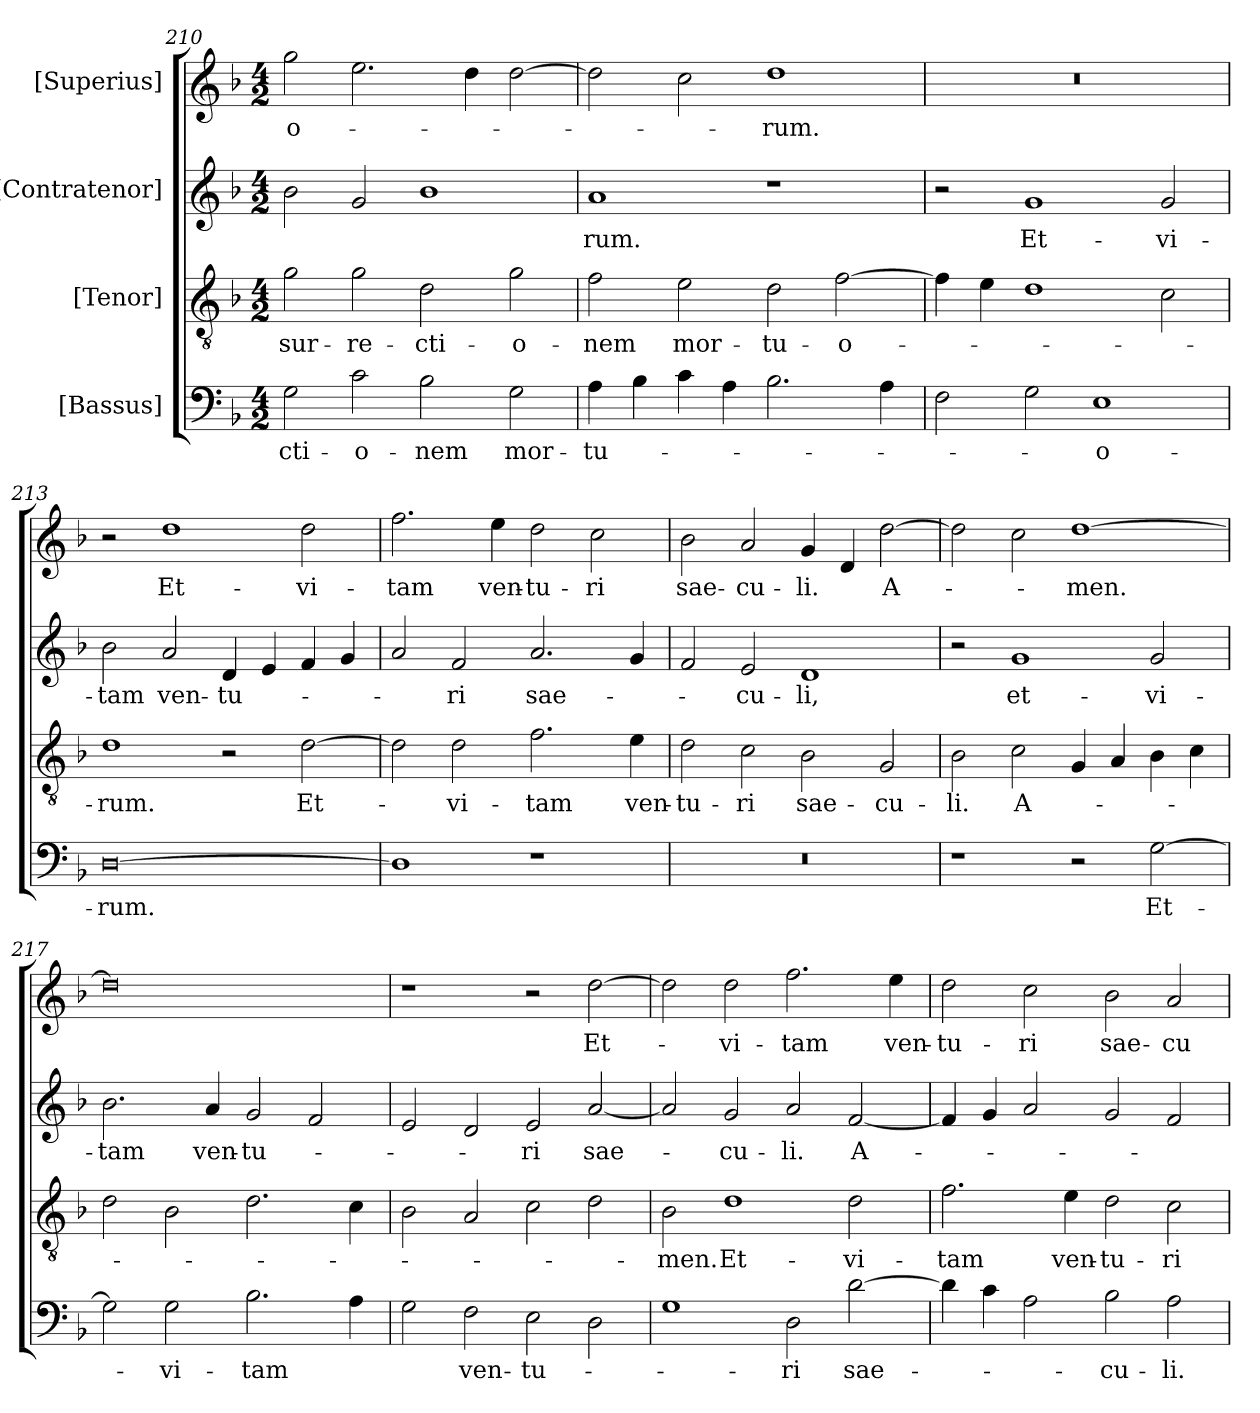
**kern	**text	**kern	**text	**kern	**text	**kern	**text
*part4	*part4	*part3	*part3	*part2	*part2	*part1	*part1
*staff4	*staff4	*staff3	*staff3	*staff2	*staff2	*staff1	*staff1
*I"[Bassus]	*	*I"[Tenor]	*	*I"[Contratenor]	*	*I"[Superius]	*
*clefF4	*	*clefGv2	*	*clefG2	*	*clefG2	*
*k[b-]	*	*k[b-]	*	*k[b-]	*	*k[b-]	*
*M4/2	*	*M4/2	*	*M4/2	*	*M4/2	*
=210	=210	=210	=210	=210	=210	=210	=210
2G\	-cti-	2g\	-sur-	2b-\	.	2gg\	-o-
2c\	-o-	2g\	-re-	2g/	.	2.ee\	.
2B-\	-nem	2d\	-cti-	1b-\	.	.	.
.	.	.	.	.	.	4dd\	.
2G\	mor-	2g\	-o-	.	.	[2dd\	.
=211	=211	=211	=211	=211	=211	=211	=211
4A\	-tu-	2f\	-nem	1a/	-rum.	2dd\]	.
4B-\	.	.	.	.	.	.	.
4c\	.	2e\	mor-	.	.	2cc\	.
4A\	.	.	.	.	.	.	.
2.B-\	.	2d\	-tu-	1r	.	1dd\	-rum.
.	.	[2f\	-o-	.	.	.	.
4A\	.	.	.	.	.	.	.
=212	=212	=212	=212	=212	=212	=212	=212
2F\	.	4f\]	.	2r	.	0r	.
.	.	4e\	.	.	.	.	.
2G\	.	1d\	.	1g/	Et-	.	.
1E\	-o-	.	.	.	.	.	.
.	.	2c\	.	2g/	vi-	.	.
=213	=213	=213	=213	=213	=213	=213	=213
[0D\	-rum.	1d\	-rum.	2b-\	-tam	2r	.
.	.	.	.	2a/	ven-	1dd\	Et-
.	.	2r	.	4d/	-tu-	.	.
.	.	.	.	4e/	.	.	.
.	.	[2d\	Et-	4f/	.	2dd\	vi-
.	.	.	.	4g/	.	.	.
=214	=214	=214	=214	=214	=214	=214	=214
1D\]	.	2d\]	.	2a/	.	2.ff\	-tam
.	.	2d\	vi-	2f/	-ri	.	.
.	.	.	.	.	.	4ee\	ven-
1r	.	2.f\	-tam	2.a/	sae-	2dd\	-tu-
.	.	.	.	.	.	2cc\	-ri
.	.	4e\	ven-	4g/	.	.	.
=215	=215	=215	=215	=215	=215	=215	=215
0r	.	2d\	-tu-	2f/	.	2b-\	sae-
.	.	2c\	-ri	2e/	-cu-	2a/	-cu-
.	.	2B-\	sae-	1d/	-li,	4g/	-li.
.	.	.	.	.	.	4d/	.
.	.	2G/	-cu-	.	.	[2dd\	A-
=216	=216	=216	=216	=216	=216	=216	=216
1r	.	2B-\	-li.	2r	.	2dd\]	.
.	.	2c\	A-	1g/	et-	2cc\	.
2r	.	4G/	.	.	.	[1dd\	-men.
.	.	4A/	.	.	.	.	.
[2G\	Et-	4B-\	.	2g/	vi-	.	.
.	.	4c\	.	.	.	.	.
=217	=217	=217	=217	=217	=217	=217	=217
2G\]	.	2d\	.	2.b-\	-tam	0dd\]	.
2G\	vi-	2B-\	.	.	.	.	.
.	.	.	.	4a/	ven-	.	.
2.B-\	-tam	2.d\	.	2g/	-tu-	.	.
.	.	.	.	2f/	.	.	.
4A\	.	4c\	.	.	.	.	.
=218	=218	=218	=218	=218	=218	=218	=218
2G\	.	2B-\	.	2e/	.	1r	.
2F\	ven-	2A/	.	2d/	.	.	.
2E\	-tu-	2c\	.	2e/	-ri	2r	.
2D\	.	2d\	.	[2a/	sae-	[2dd\	Et-
=219	=219	=219	=219	=219	=219	=219	=219
1G\	.	2B-\	-men.	2a/]	.	2dd\]	.
.	.	1d\	Et-	2g/	-cu-	2dd\	vi-
2D\	-ri	.	.	2a/	-li.	2.ff\	-tam
[2d\	sae-	2d\	vi-	[2f/	A-	.	.
.	.	.	.	.	.	4ee\	ven-
=220	=220	=220	=220	=220	=220	=220	=220
4d\]	.	2.f\	-tam	4f/]	.	2dd\	-tu-
4c\	.	.	.	4g/	.	.	.
2A\	.	.	.	2a/	.	2cc\	-ri
.	.	4e\	ven-	.	.	.	.
2B-\	-cu-	2d\	-tu-	2g/	.	2b-\	sae-
2A\	-li.	2c\	-ri	2f/	.	2a/	-cu-
=	=	=	=	=	=	=	=
*-	*-	*-	*-	*-	*-	*-	*-
